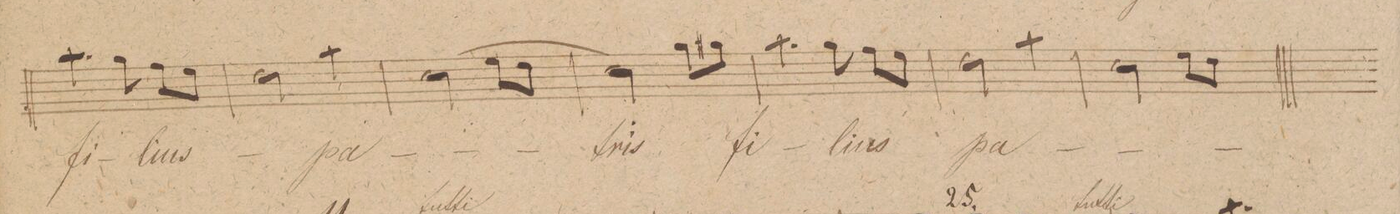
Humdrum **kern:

**kern	**text	**dynam
*I"Canto.	*	*
*clefC1	*	*
*k[f#c#]	*	*
*met(c|)	*	*
*M3/4	*	*
4.ff#\	fi-	.
8ee\	-li-	.
8dd\L	-us	.
8cc#\J	.	.
=92	=92	=92
2b\	.	.
4ff#\	pa-	.
=93	=93	=93
(2a\	.	.
8cc#\L	.	.
8b\J	.	.
=94	=94	=94
2a\)	-tris	.
8ee\L	.	.
8ee#X\J	.	.
=95	=95	=95
4.ff#\	fi-	.
8ee\	-li-	.
8dd\L	-us	.
8cc#\J	.	.
=96	=96	=96
2b\	pa-	.
4ff#\	.	.
=97	=97	=97
2a\	.	.
8cc#\L	.	.
8b\J	.	.
=98||	=98||	=98||
*k[b-]	*	*
*d:	*	*
*-	*-	*-
